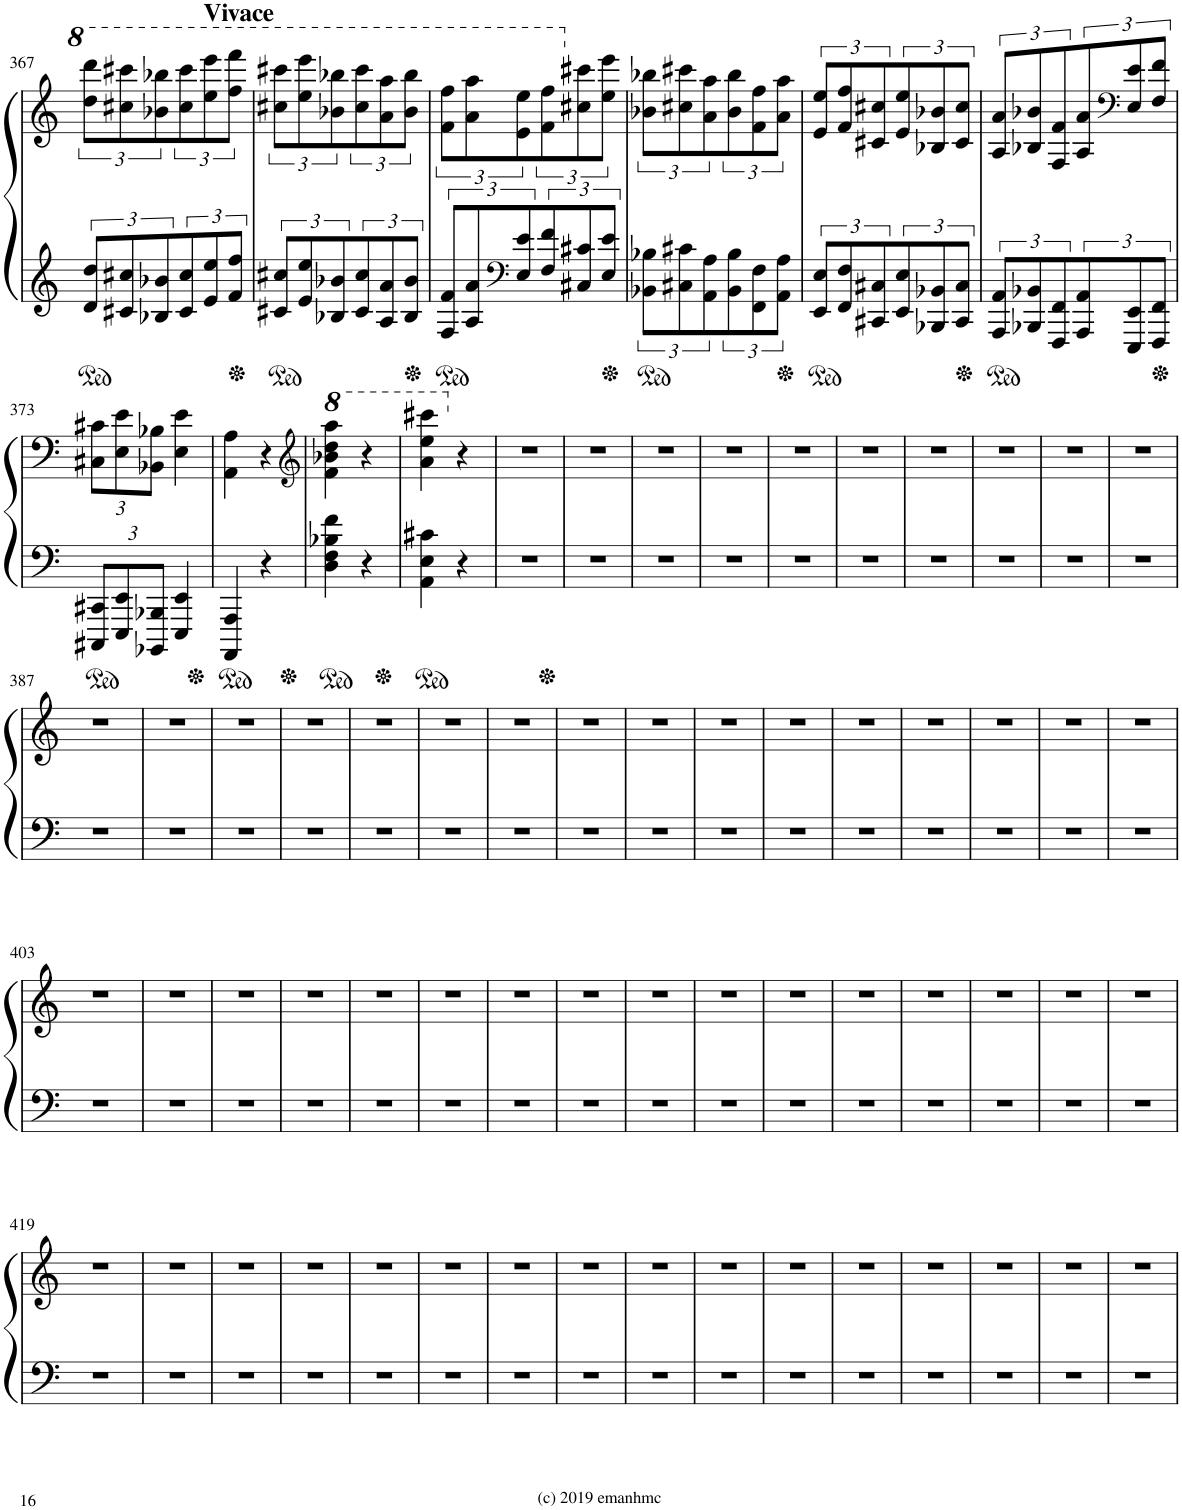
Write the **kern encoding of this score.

**kern	**kern
*part1	*part1
*staff2	*staff1
*I"Piano	*
*I'Pno.	*
!!LO:PB:g=z
*clefF4	*clefG2
*k[]	*k[]
*M2/4	*M2/4
=367	=367
12d/ 12dd/L	12ddd\ 12dddd\L
12c#X/ 12cc#X/	12ccc#X\ 12cccc#X\
12B-X/ 12b-X/	12bb-X\ 12bbb-X\
12c#/ 12cc#/	12ccc#\ 12cccc#\
!	!LO:TX:a:B:t=Vivace
12e/ 12ee/	12eee\ 12eeee\
12f/ 12ff/J	12fff\ 12ffff\J
=368	=368
12c#X/ 12cc#X/L	12ccc#X\ 12cccc#X\L
12e/ 12ee/	12eee\ 12eeee\
12B-X/ 12b-X/	12bb-X\ 12bbb-X\
12c#/ 12cc#/	12ccc#\ 12cccc#\
12A/ 12a/	12aa\ 12aaa\
12B-/ 12b-/J	12bb-\ 12bbb-\J
=369	=369
12F/ 12f/L	12ff\ 12fff\L
12A/ 12a/	12aa\ 12aaa\
*clefF4	*
12E/ 12e/	12ee\ 12eee\
12F/ 12f/	12ff\ 12fff\
12C#X/ 12c#X/	12cc#X\ 12ccc#X\
12E/ 12e/J	12ee\ 12eee\J
=370	=370
12BB-X\ 12B-X\L	12b-X\ 12bb-X\L
12C#X\ 12c#X\	12cc#X\ 12ccc#X\
12AA\ 12A\	12a\ 12aa\
12BB-\ 12B-\	12b-\ 12bb-\
12FF\ 12F\	12f\ 12ff\
12AA\ 12A\J	12a\ 12aa\J
=371	=371
12EE/ 12E/L	12e/ 12ee/L
12FF/ 12F/	12f/ 12ff/
12CC#X/ 12C#X/	12c#X/ 12cc#X/
12EE/ 12E/	12e/ 12ee/
12BBB-X/ 12BB-X/	12B-X/ 12b-X/
12CC#/ 12C#/J	12c#/ 12cc#/J
=372	=372
12AAA/ 12AA/L	12A/ 12a/L
12BBB-X/ 12BB-X/	12B-X/ 12b-X/
12FFF/ 12FF/	12F/ 12f/
12AAA/ 12AA/	12A/ 12a/
*	*clefF4
12EEE/ 12EE/	12E/ 12e/
12FFF/ 12FF/J	12F/ 12f/J
!!LO:LB:g=z
=373	=373
*Xbrackettup	*Xbrackettup
12CCC#X/ 12CC#X/L	12C#X\ 12c#X\L
12EEE/ 12EE/	12E\ 12e\
12BBBB-X/ 12BBB-X/J	12BB-X\ 12B-X\J
4EEE/ 4EE/	4E\ 4e\
=374	=374
4AAAA/ 4AAA/	4AA\ 4A\
4r	4r
=375	=375
*	*clefG2
*	*8va
4D\ 4F\ 4B-X\ 4f\	4ff\ 4bb-X\ 4ddd\ 4aaa\
4r	4r
=376	=376
4AA\ 4E\ 4c#X\	4aa\ 4eee\ 4cccc#X\
*	*X8va
4r	4r
=377	=377
2r	2r
=378	=378
2r	2r
=379	=379
2r	2r
=380	=380
2r	2r
=381	=381
2r	2r
=382	=382
2r	2r
=383	=383
2r	2r
=384	=384
2r	2r
=385	=385
2r	2r
=386	=386
2r	2r
!!LO:LB:g=z
=387	=387
2r	2r
=388	=388
2r	2r
=389	=389
2r	2r
=390	=390
2r	2r
=391	=391
2r	2r
=392	=392
2r	2r
=393	=393
2r	2r
=394	=394
2r	2r
=395	=395
2r	2r
=396	=396
2r	2r
=397	=397
2r	2r
=398	=398
2r	2r
=399	=399
2r	2r
=400	=400
2r	2r
=401	=401
2r	2r
=402	=402
2r	2r
!!LO:LB:g=z
=403	=403
2r	2r
=404	=404
2r	2r
=405	=405
2r	2r
=406	=406
2r	2r
=407	=407
2r	2r
=408	=408
2r	2r
=409	=409
2r	2r
=410	=410
2r	2r
=411	=411
2r	2r
=412	=412
2r	2r
=413	=413
2r	2r
=414	=414
2r	2r
=415	=415
2r	2r
=416	=416
2r	2r
=417	=417
2r	2r
=418	=418
2r	2r
!!LO:LB:g=z
=419	=419
2r	2r
=420	=420
2r	2r
=421	=421
2r	2r
=422	=422
2r	2r
=423	=423
2r	2r
=424	=424
2r	2r
=425	=425
2r	2r
=426	=426
2r	2r
=427	=427
2r	2r
=428	=428
2r	2r
=429	=429
2r	2r
=430	=430
2r	2r
=431	=431
2r	2r
=432	=432
2r	2r
=433	=433
2r	2r
=434	=434
2r	2r
=	=
*-	*-
